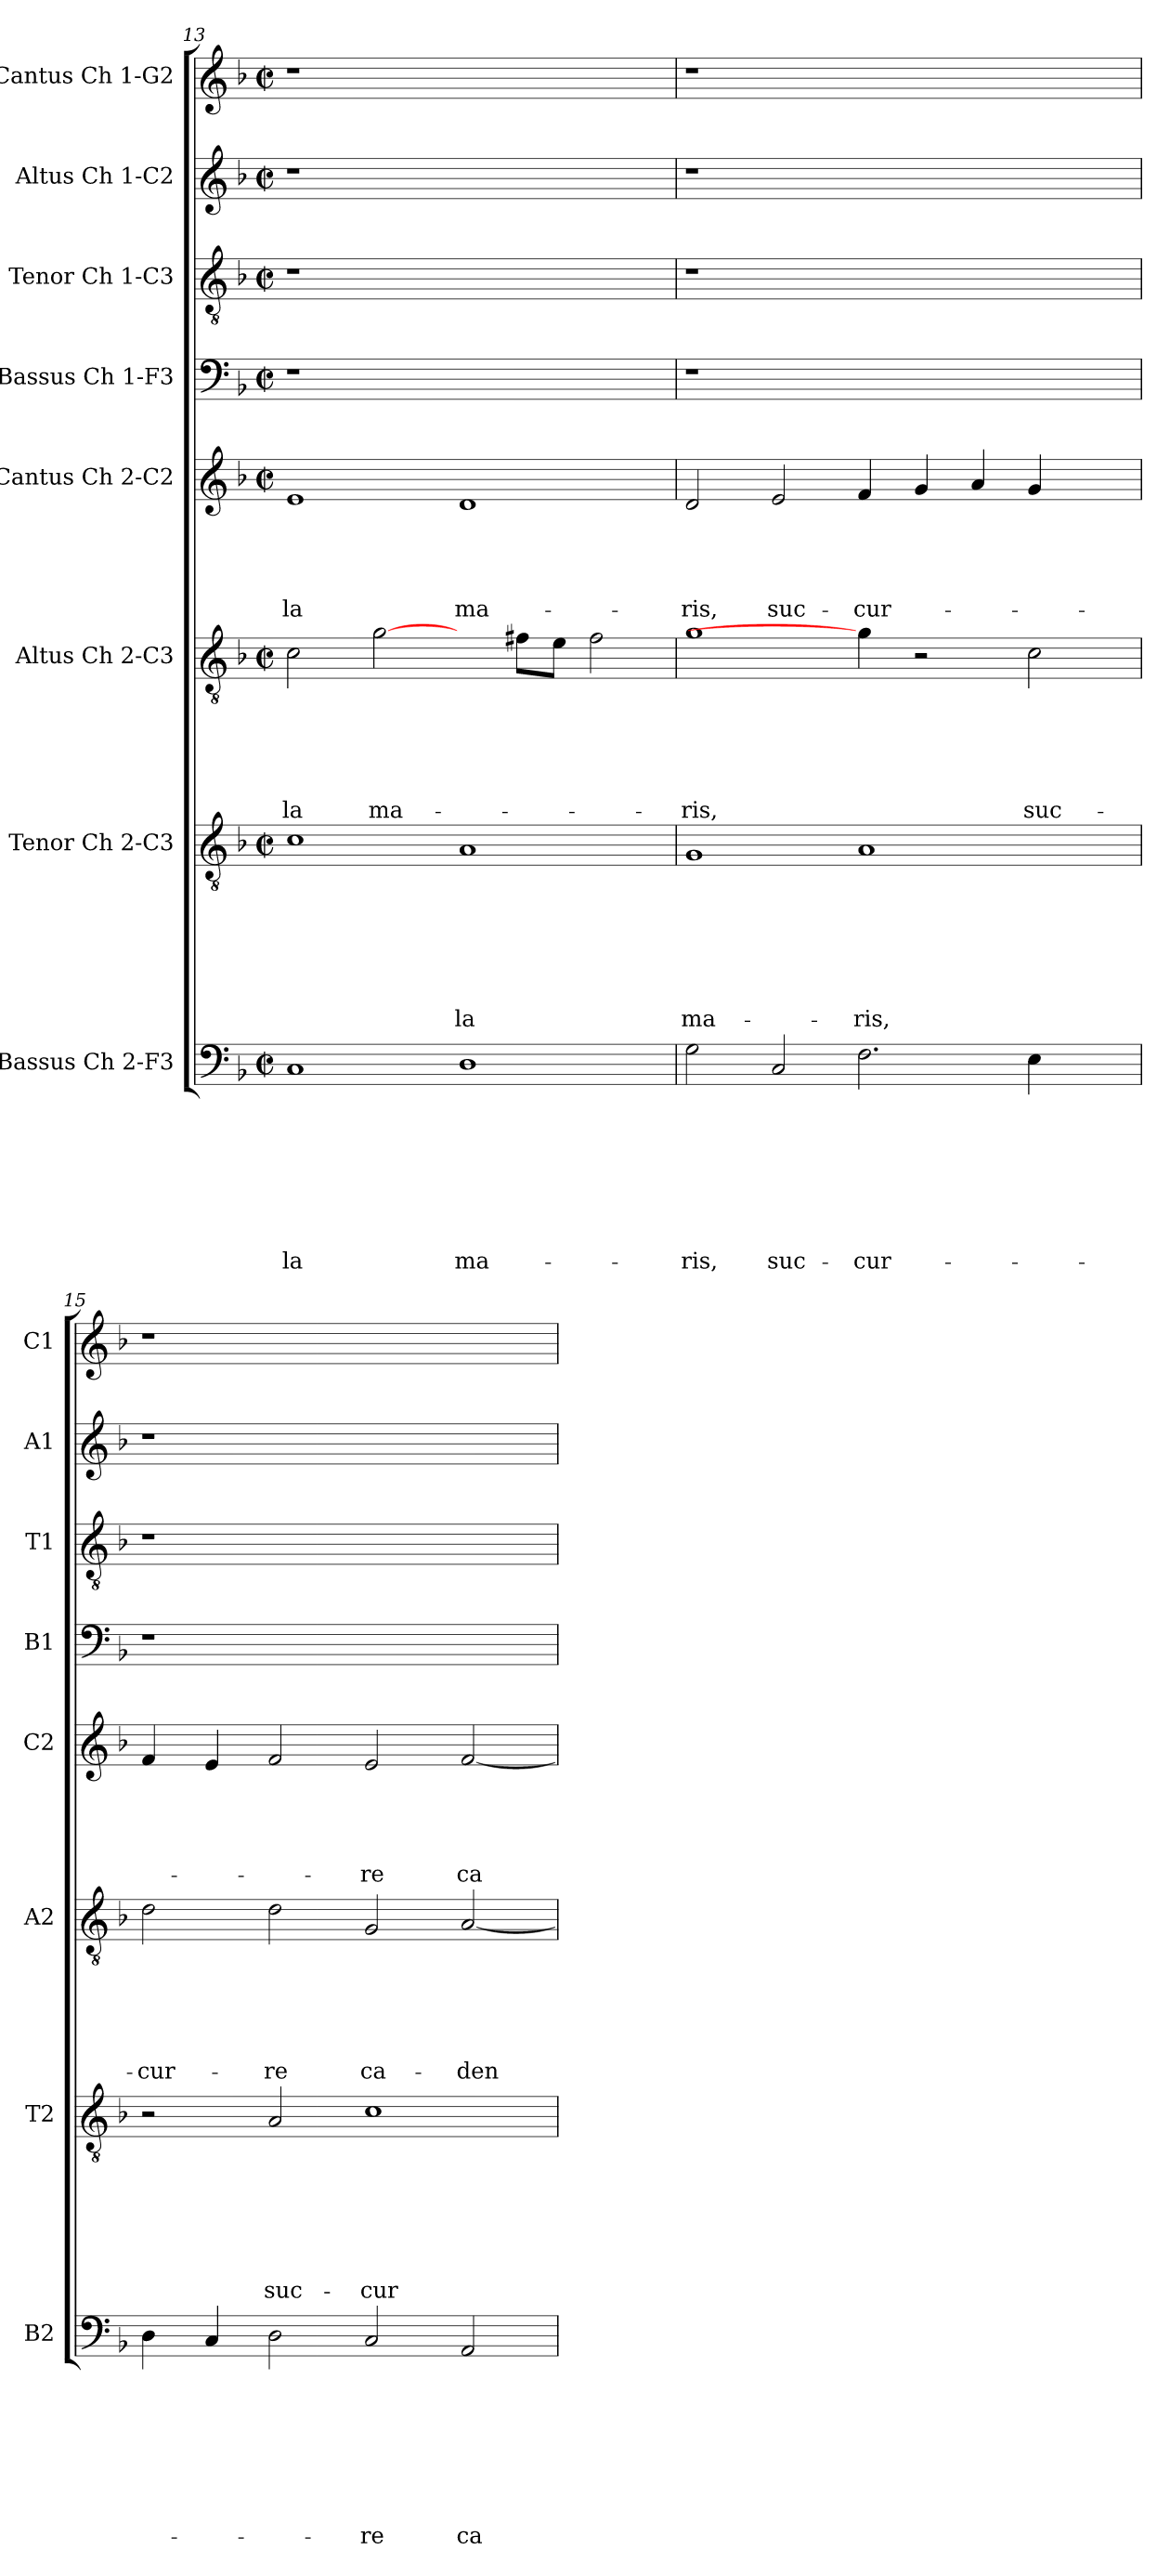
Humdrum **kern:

**kern	**text	**text	**text	**text	**text	**text	**text	**text	**kern	**text	**text	**text	**text	**text	**text	**text	**kern	**text	**text	**text	**text	**text	**text	**kern	**text	**text	**text	**text	**text	**kern	**kern	**kern	**kern
*part8	*part8	*part8	*part8	*part8	*part8	*part8	*part8	*part8	*part7	*part7	*part7	*part7	*part7	*part7	*part7	*part7	*part6	*part6	*part6	*part6	*part6	*part6	*part6	*part5	*part5	*part5	*part5	*part5	*part5	*part4	*part3	*part2	*part1
*staff8	*staff8	*staff8	*staff8	*staff8	*staff8	*staff8	*staff8	*staff8	*staff7	*staff7	*staff7	*staff7	*staff7	*staff7	*staff7	*staff7	*staff6	*staff6	*staff6	*staff6	*staff6	*staff6	*staff6	*staff5	*staff5	*staff5	*staff5	*staff5	*staff5	*staff4	*staff3	*staff2	*staff1
*I"Bassus Ch 2-F3	*	*	*	*	*	*	*	*	*I"Tenor Ch 2-C3	*	*	*	*	*	*	*	*I"Altus Ch 2-C3	*	*	*	*	*	*	*I"Cantus Ch 2-C2	*	*	*	*	*	*I"Bassus Ch 1-F3	*I"Tenor Ch 1-C3	*I"Altus Ch 1-C2	*I"Cantus Ch 1-G2
*I'B2	*	*	*	*	*	*	*	*	*I'T2	*	*	*	*	*	*	*	*I'A2	*	*	*	*	*	*	*I'C2	*	*	*	*	*	*I'B1	*I'T1	*I'A1	*I'C1
*clefF4	*	*	*	*	*	*	*	*	*clefGv2	*	*	*	*	*	*	*	*clefGv2	*	*	*	*	*	*	*clefG2	*	*	*	*	*	*clefF4	*clefGv2	*clefG2	*clefG2
*k[b-]	*	*	*	*	*	*	*	*	*k[b-]	*	*	*	*	*	*	*	*k[b-]	*	*	*	*	*	*	*k[b-]	*	*	*	*	*	*k[b-]	*k[b-]	*k[b-]	*k[b-]
*F:	*	*	*	*	*	*	*	*	*F:	*	*	*	*	*	*	*	*F:	*	*	*	*	*	*	*F:	*	*	*	*	*	*F:	*F:	*F:	*F:
*M2/2	*	*	*	*	*	*	*	*	*M2/2	*	*	*	*	*	*	*	*M2/2	*	*	*	*	*	*	*M2/2	*	*	*	*	*	*M2/2	*M2/2	*M2/2	*M2/2
*met(c|)	*	*	*	*	*	*	*	*	*met(c|)	*	*	*	*	*	*	*	*met(c|)	*	*	*	*	*	*	*met(c|)	*	*	*	*	*	*met(c|)	*met(c|)	*met(c|)	*met(c|)
=13	=13	=13	=13	=13	=13	=13	=13	=13	=13	=13	=13	=13	=13	=13	=13	=13	=13	=13	=13	=13	=13	=13	=13	=13	=13	=13	=13	=13	=13	=13	=13	=13	=13
1C	.	.	.	.	.	.	.	-la	1c	.	.	.	.	.	.	.	2c\	.	.	.	.	.	-la	1e	.	.	.	.	-la	1r	1r	1r	1r
.	.	.	.	.	.	.	.	.	.	.	.	.	.	.	.	.	[2g\	.	.	.	.	.	ma-	.	.	.	.	.	.	.	.	.	.
1D	.	.	.	.	.	.	.	ma-	1A	.	.	.	.	.	.	-la	4ryy	.	.	.	.	.	.	1d	.	.	.	.	ma-	1ryy	1ryy	1ryy	1ryy
.	.	.	.	.	.	.	.	.	.	.	.	.	.	.	.	.	8f#\L	.	.	.	.	.	.	.	.	.	.	.	.	.	.	.	.
.	.	.	.	.	.	.	.	.	.	.	.	.	.	.	.	.	8e\J	.	.	.	.	.	.	.	.	.	.	.	.	.	.	.	.
.	.	.	.	.	.	.	.	.	.	.	.	.	.	.	.	.	2f#\	.	.	.	.	.	.	.	.	.	.	.	.	.	.	.	.
=14	=14	=14	=14	=14	=14	=14	=14	=14	=14	=14	=14	=14	=14	=14	=14	=14	=14	=14	=14	=14	=14	=14	=14	=14	=14	=14	=14	=14	=14	=14	=14	=14	=14
2G\	.	.	.	.	.	.	.	-ris,	1G	.	.	.	.	.	.	ma-	1g	.	.	.	.	.	-ris,	2d/	.	.	.	.	-ris,	1r	1r	1r	1r
2C/	.	.	.	.	.	.	.	suc-	.	.	.	.	.	.	.	.	.	.	.	.	.	.	.	2e/	.	.	.	.	suc-	.	.	.	.
2.F\	.	.	.	.	.	.	.	-cur-	1A	.	.	.	.	.	.	-ris,	4g\]	.	.	.	.	.	.	4f/	.	.	.	.	-cur-	1ryy	1ryy	1ryy	1ryy
.	.	.	.	.	.	.	.	.	.	.	.	.	.	.	.	.	2r	.	.	.	.	.	.	4g/	.	.	.	.	.	.	.	.	.
.	.	.	.	.	.	.	.	.	.	.	.	.	.	.	.	.	.	.	.	.	.	.	.	4a/	.	.	.	.	.	.	.	.	.
4E\	.	.	.	.	.	.	.	.	.	.	.	.	.	.	.	.	2c\	.	.	.	.	.	suc-	4g/	.	.	.	.	.	.	.	.	.
4ryy	.	.	.	.	.	.	.	.	4ryy	.	.	.	.	.	.	.	.	.	.	.	.	.	.	4ryy	.	.	.	.	.	4ryy	4ryy	4ryy	4ryy
=15	=15	=15	=15	=15	=15	=15	=15	=15	=15	=15	=15	=15	=15	=15	=15	=15	=15	=15	=15	=15	=15	=15	=15	=15	=15	=15	=15	=15	=15	=15	=15	=15	=15
4D\	.	.	.	.	.	.	.	.	2r	.	.	.	.	.	.	.	2d\	.	.	.	.	.	-cur-	4f/	.	.	.	.	.	1r	1r	1r	1r
4C/	.	.	.	.	.	.	.	.	.	.	.	.	.	.	.	.	.	.	.	.	.	.	.	4e/	.	.	.	.	.	.	.	.	.
2D\	.	.	.	.	.	.	.	.	2A/	.	.	.	.	.	.	suc-	2d\	.	.	.	.	.	-re	2f/	.	.	.	.	.	.	.	.	.
2C/	.	.	.	.	.	.	.	-re	1c	.	.	.	.	.	.	-cur-	2G/	.	.	.	.	.	ca-	2e/	.	.	.	.	-re	1ryy	1ryy	1ryy	1ryy
2AA/	.	.	.	.	.	.	.	ca-	.	.	.	.	.	.	.	.	[2A/	.	.	.	.	.	-den-	[2f/	.	.	.	.	ca-	.	.	.	.
=	=	=	=	=	=	=	=	=	=	=	=	=	=	=	=	=	=	=	=	=	=	=	=	=	=	=	=	=	=	=	=	=	=
*-	*-	*-	*-	*-	*-	*-	*-	*-	*-	*-	*-	*-	*-	*-	*-	*-	*-	*-	*-	*-	*-	*-	*-	*-	*-	*-	*-	*-	*-	*-	*-	*-	*-
